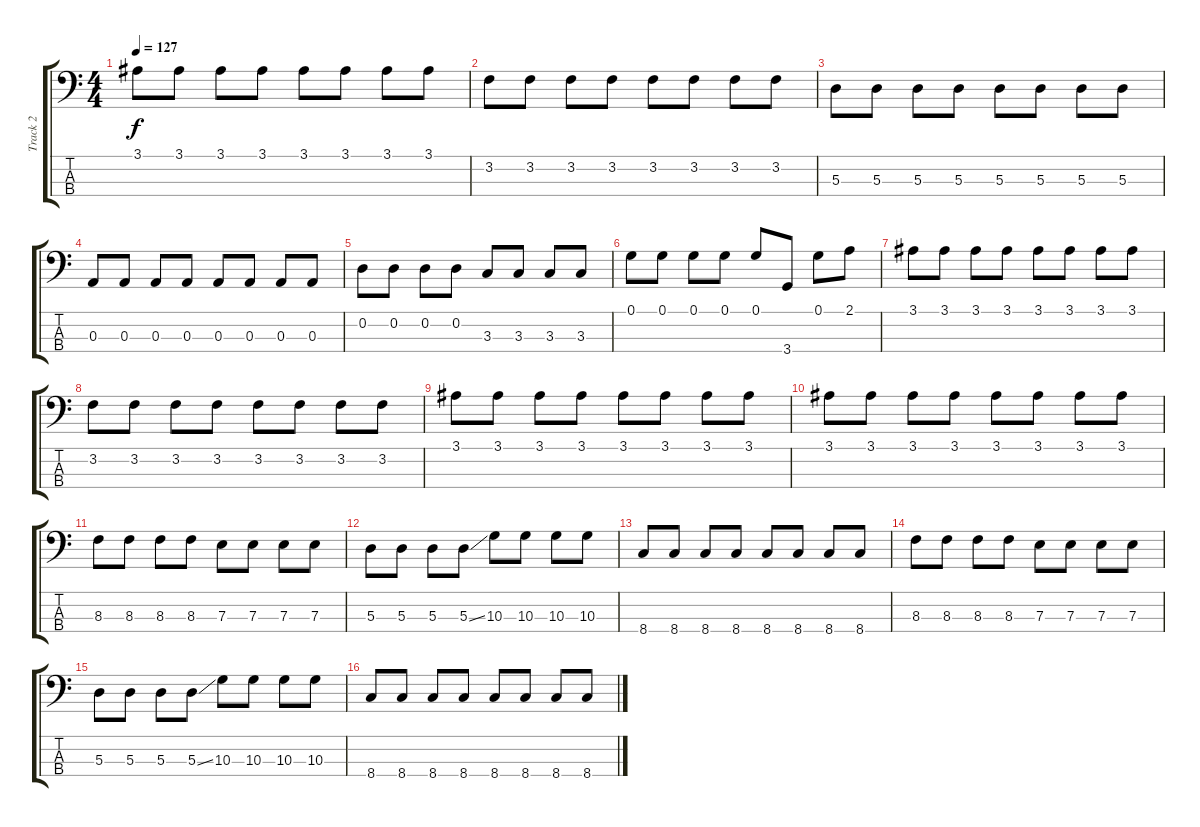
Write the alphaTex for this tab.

\track ("Track 2" "Track 2") {instrument electricbassfinger}
\staff {score tabs}
\tuning (G2 D2 A1 E1) {hide}
\ts (4 4)
\tempo 127
\clef f4
\ks c
3.1.8{dy f} 3.1.8 3.1.8 3.1.8 3.1.8 3.1.8 3.1.8 3.1.8 |
3.2.8 3.2.8 3.2.8 3.2.8 3.2.8 3.2.8 3.2.8 3.2.8 |
5.3.8 5.3.8 5.3.8 5.3.8 5.3.8 5.3.8 5.3.8 5.3.8 |
0.3.8 0.3.8 0.3.8 0.3.8 0.3.8 0.3.8 0.3.8 0.3.8 |
0.2.8 0.2.8 0.2.8 0.2.8 3.3.8 3.3.8 3.3.8 3.3.8 |
0.1.8 0.1.8 0.1.8 0.1.8 0.1.8 3.4.8 0.1.8 2.1.8 |
3.1.8 3.1.8 3.1.8 3.1.8 3.1.8 3.1.8 3.1.8 3.1.8 |
3.2.8 3.2.8 3.2.8 3.2.8 3.2.8 3.2.8 3.2.8 3.2.8 |
3.1.8 3.1.8 3.1.8 3.1.8 3.1.8 3.1.8 3.1.8 3.1.8 |
3.1.8 3.1.8 3.1.8 3.1.8 3.1.8 3.1.8 3.1.8 3.1.8 |
8.3.8 8.3.8 8.3.8 8.3.8 7.3.8 7.3.8 7.3.8 7.3.8 |
5.3.8 5.3.8 5.3.8 5.3{ss}.8 10.3.8 10.3.8 10.3.8 10.3.8 |
8.4.8 8.4.8 8.4.8 8.4.8 8.4.8 8.4.8 8.4.8 8.4.8 |
8.3.8 8.3.8 8.3.8 8.3.8 7.3.8 7.3.8 7.3.8 7.3.8 |
5.3.8 5.3.8 5.3.8 5.3{ss}.8 10.3.8 10.3.8 10.3.8 10.3.8 |
8.4.8 8.4.8 8.4.8 8.4.8 8.4.8 8.4.8 8.4.8 8.4.8
